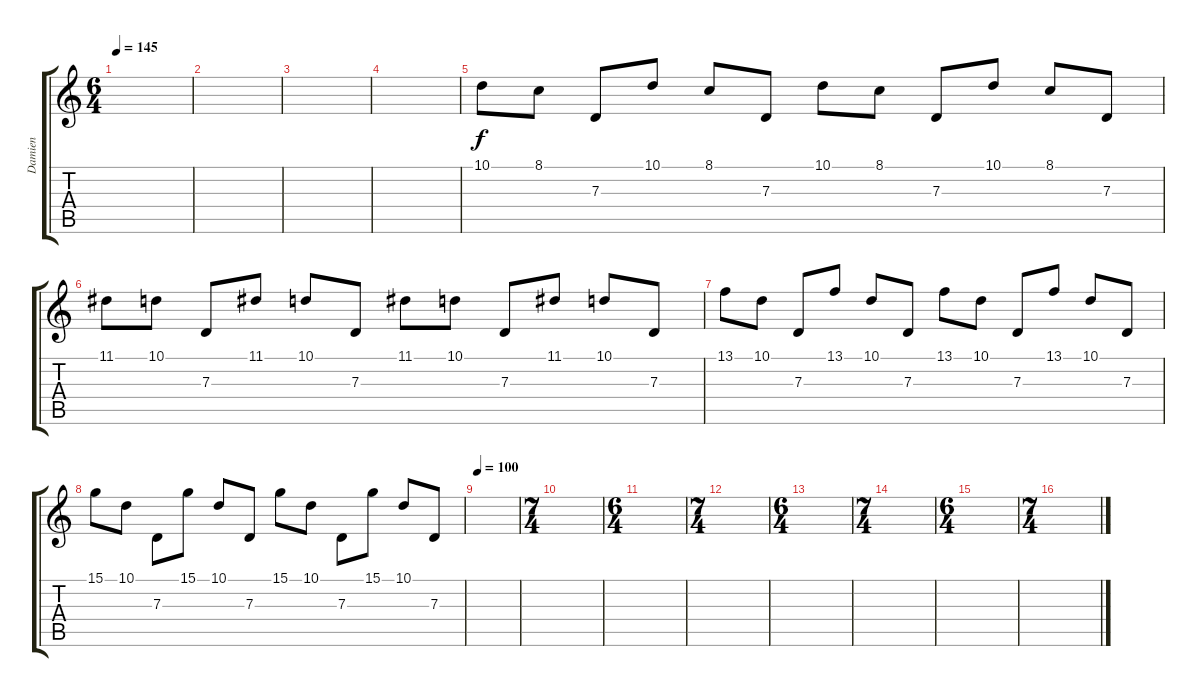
\track ("Damien" "Damien") {instrument acousticgrandpiano}
\staff {score tabs}
\tuning (E4 B3 G3 D3 A2 E2) {hide}
\ts (6 4)
\tempo 145
\clef g2
\ks c
|
|
|
|
10.1.8 8.1.8 7.3.8 10.1.8 8.1.8 7.3.8 10.1.8 8.1.8 7.3.8 10.1.8 8.1.8 7.3.8 |
11.1.8 10.1.8 7.3.8 11.1.8 10.1.8 7.3.8 11.1.8 10.1.8 7.3.8 11.1.8 10.1.8 7.3.8 |
13.1.8 10.1.8 7.3.8 13.1.8 10.1.8 7.3.8 13.1.8 10.1.8 7.3.8 13.1.8 10.1.8 7.3.8 |
15.1.8 10.1.8 7.3.8 15.1.8 10.1.8 7.3.8 15.1.8 10.1.8 7.3.8 15.1.8 10.1.8 7.3.8 |
\tempo 100
|
\ts (7 4)
|
\ts (6 4)
|
\ts (7 4)
|
\ts (6 4)
|
\ts (7 4)
|
\ts (6 4)
|
\ts (7 4)
